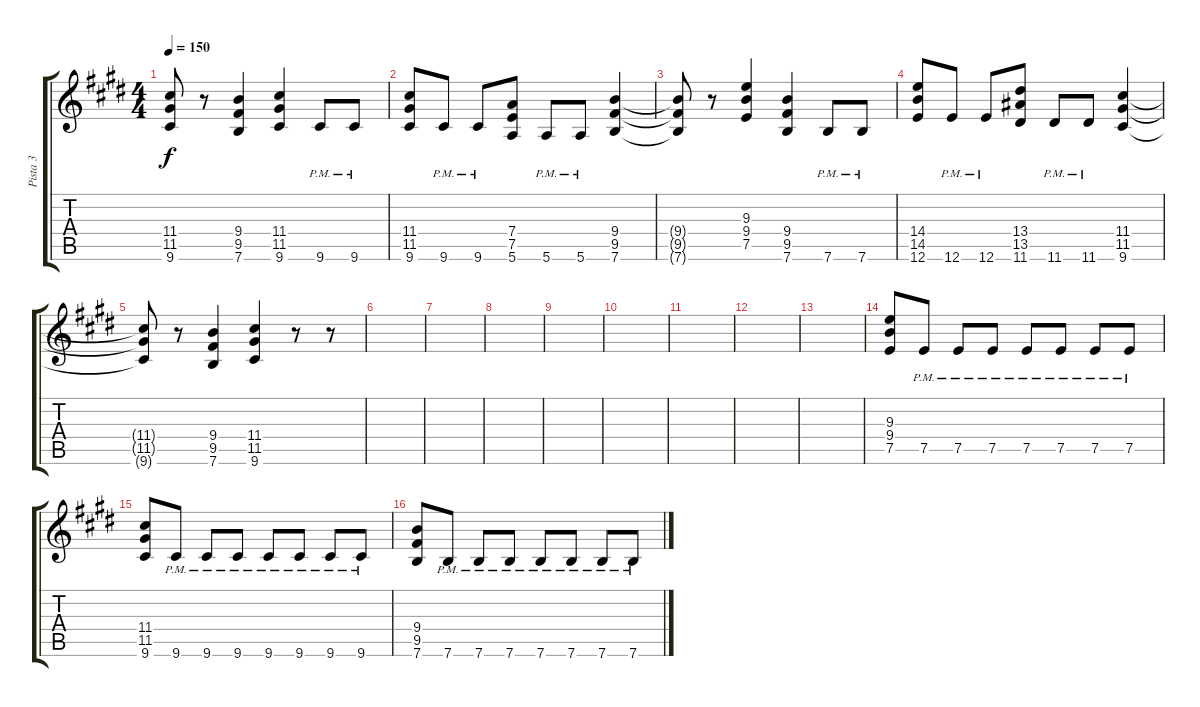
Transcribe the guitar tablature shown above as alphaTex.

\track ("Pista 3" "Pista 3") {instrument distortionguitar}
\staff {score tabs}
\tuning (E4 B3 G3 D3 A2 E2) {hide}
\ts (4 4)
\tempo 150
\clef g2
\ks e
(11.4{t} 11.5{t} 9.6{t}).8{dy f} r.8 (9.4 9.5 7.6).4 (11.4 11.5 9.6).4 9.6{pm}.8 9.6{pm}.8 |
(11.4 11.5 9.6).8 9.6{pm}.8 9.6{pm}.8 (7.4 7.5 5.6).8 5.6{pm}.8 5.6{pm}.8 (9.4 9.5 7.6).4 |
(9.4{t} 9.5{t} 7.6{t}).8 r.8 (9.3 9.4 7.5).4 (9.4 9.5 7.6).4 7.6{pm}.8 7.6{pm}.8 |
(14.4 14.5 12.6).8 12.6{pm}.8 12.6{pm}.8 (13.4 13.5 11.6).8 11.6{pm}.8 11.6{pm}.8 (11.4 11.5 9.6).4 |
(11.4{t} 11.5{t} 9.6{t}).8 r.8 (9.4 9.5 7.6).4 (11.4 11.5 9.6).4 r.8 r.8 |
|
|
|
|
|
|
|
|
(9.3 9.4 7.5).8 7.5{pm}.8 7.5{pm}.8 7.5{pm}.8 7.5{pm}.8 7.5{pm}.8 7.5{pm}.8 7.5{pm}.8 |
(11.4 11.5 9.6).8 9.6{pm}.8 9.6{pm}.8 9.6{pm}.8 9.6{pm}.8 9.6{pm}.8 9.6{pm}.8 9.6{pm}.8 |
(9.4 9.5 7.6).8 7.6{pm}.8 7.6{pm}.8 7.6{pm}.8 7.6{pm}.8 7.6{pm}.8 7.6{pm}.8 7.6{pm}.8
